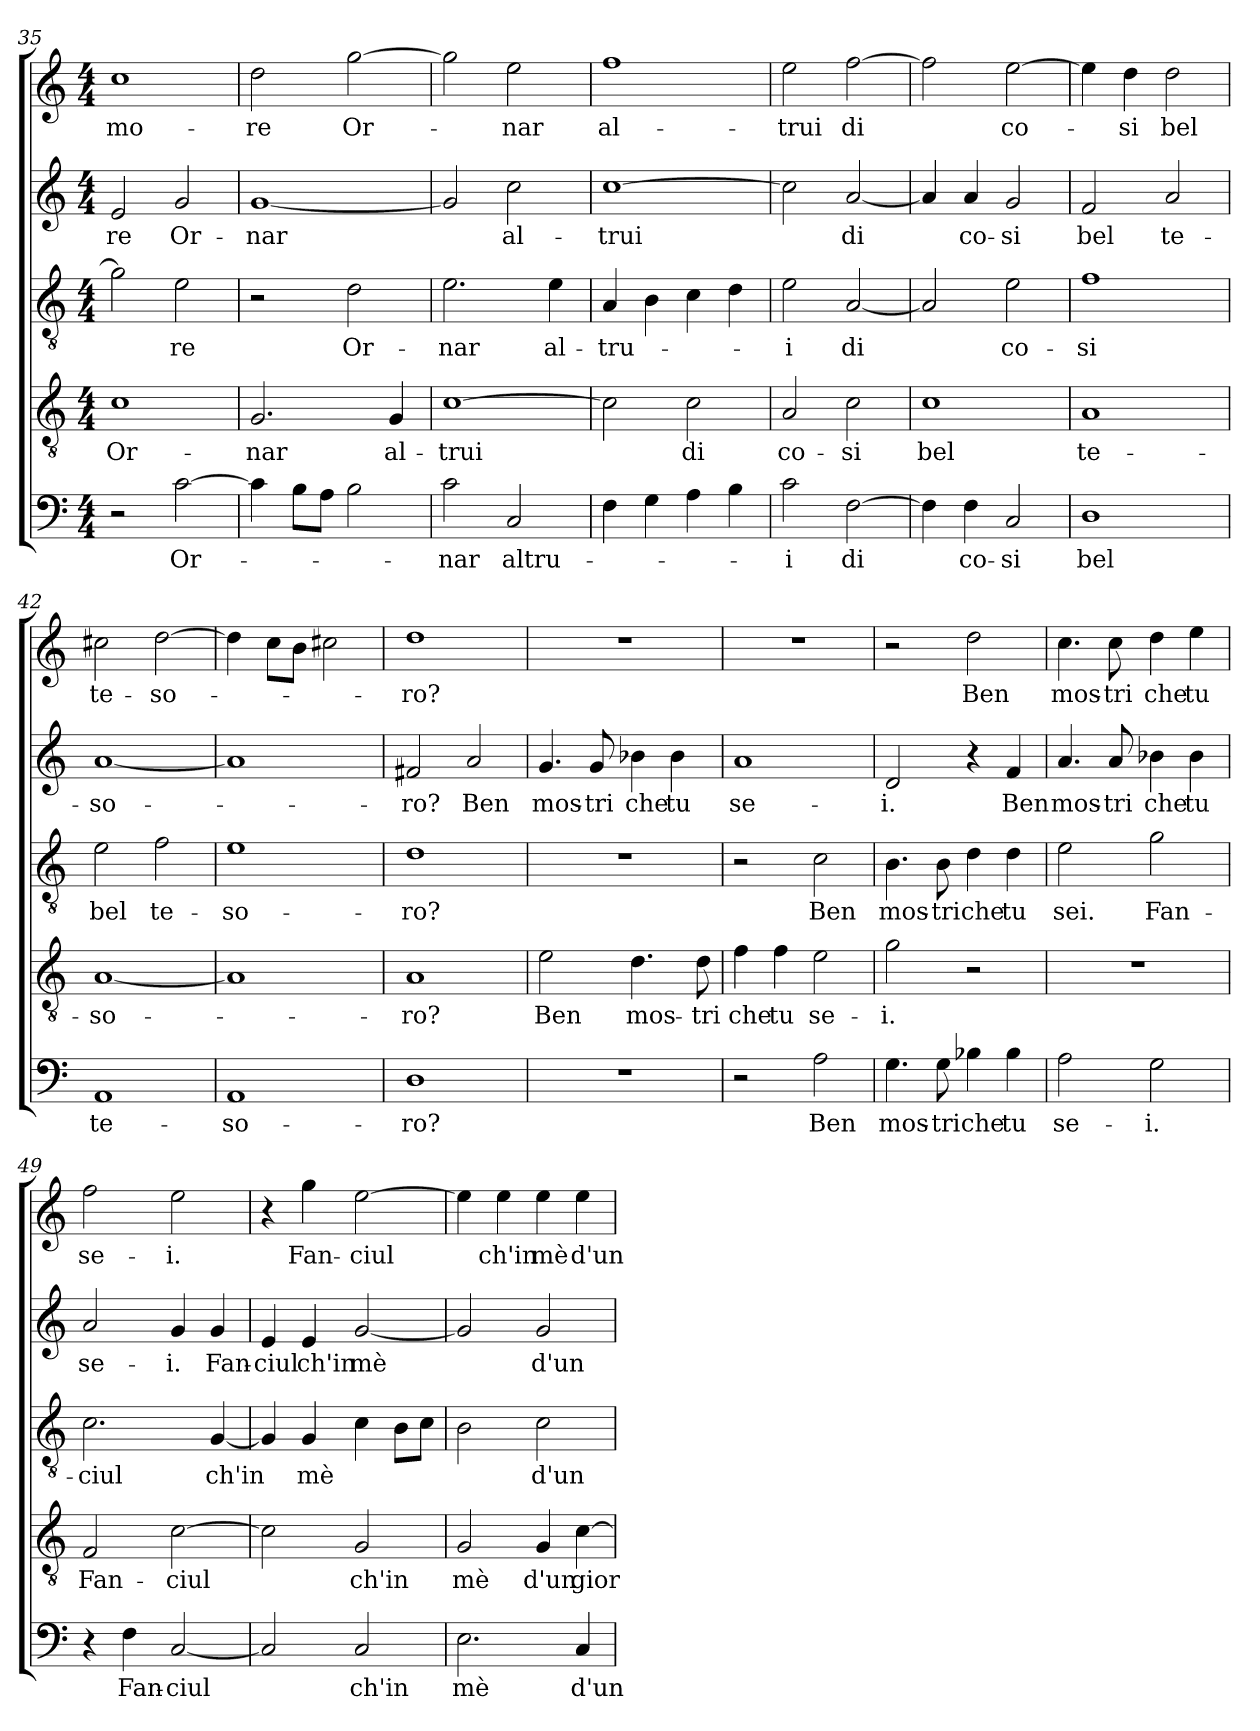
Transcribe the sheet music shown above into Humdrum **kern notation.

**kern	**text	**kern	**text	**kern	**text	**kern	**text	**kern	**text
*part5	*part5	*part4	*part4	*part3	*part3	*part2	*part2	*part1	*part1
*staff5	*staff5	*staff4	*staff4	*staff3	*staff3	*staff2	*staff2	*staff1	*staff1
*clefF4	*	*clefGv2	*	*clefGv2	*	*clefG2	*	*clefG2	*
*k[]	*	*k[]	*	*k[]	*	*k[]	*	*k[]	*
*M4/4	*	*M4/4	*	*M4/4	*	*M4/4	*	*M4/4	*
=35	=35	=35	=35	=35	=35	=35	=35	=35	=35
2r	.	1c\	Or-	2g\]	.	2e/	re	1cc\	mo-
[2c\	Or-	.	.	2e\	re	2g/	Or-	.	.
=36	=36	=36	=36	=36	=36	=36	=36	=36	=36
4c\]	.	2.G/	nar	2r	.	[1g/	nar	2dd\	re
8B\L	.	.	.	.	.	.	.	.	.
8A\J	.	.	.	.	.	.	.	.	.
2B\	.	.	.	2d\	Or-	.	.	[2gg\	Or-
.	.	4G/	al-	.	.	.	.	.	.
=37	=37	=37	=37	=37	=37	=37	=37	=37	=37
2c\	nar	[1c\	trui	2.e\	nar	2g/]	.	2gg\]	.
2C/	altru-	.	.	.	.	2cc\	al-	2ee\	nar
.	.	.	.	4e\	al-	.	.	.	.
=38	=38	=38	=38	=38	=38	=38	=38	=38	=38
4F\	.	2c\]	.	4A/	tru-	[1cc\	trui	1ff\	al-
4G\	.	.	.	4B\	.	.	.	.	.
4A\	.	2c\	di	4c\	.	.	.	.	.
4B\	.	.	.	4d\	.	.	.	.	.
=39	=39	=39	=39	=39	=39	=39	=39	=39	=39
2c\	i	2A/	co-	2e\	i	2cc\]	.	2ee\	trui
[2F\	di	2c\	si	[2A/	di	[2a/	di	[2ff\	di
=40	=40	=40	=40	=40	=40	=40	=40	=40	=40
4F\]	.	1c\	bel	2A/]	.	4a/]	.	2ff\]	.
4F\	co-	.	.	.	.	4a/	co-	.	.
2C/	si	.	.	2e\	co-	2g/	si	[2ee\	co-
=41	=41	=41	=41	=41	=41	=41	=41	=41	=41
1D\	bel	1A/	te-	1f\	si	2f/	bel	4ee\]	.
.	.	.	.	.	.	.	.	4dd\	si
.	.	.	.	.	.	2a/	te-	2dd\	bel
=42	=42	=42	=42	=42	=42	=42	=42	=42	=42
1AA/	te-	[1A/	so-	2e\	bel	[1a/	so-	2cc#X\	te-
.	.	.	.	2f\	te-	.	.	[2dd\	so-
=43	=43	=43	=43	=43	=43	=43	=43	=43	=43
1AA/	so-	1A/]	.	1e\	so-	1a/]	.	4dd\]	.
.	.	.	.	.	.	.	.	8cc\L	.
.	.	.	.	.	.	.	.	8b\J	.
.	.	.	.	.	.	.	.	2cc#X\	.
=44	=44	=44	=44	=44	=44	=44	=44	=44	=44
1D\	ro?	1A/	ro?	1d\	ro?	2f#X/	ro?	1dd\	ro?
.	.	.	.	.	.	2a/	Ben	.	.
=45	=45	=45	=45	=45	=45	=45	=45	=45	=45
1r	.	2e\	Ben	1r	.	4.g/	mos-	1r	.
.	.	.	.	.	.	8g/	tri	.	.
.	.	4.d\	mos-	.	.	4b-X\	che	.	.
.	.	.	.	.	.	4b-\	tu	.	.
.	.	8d\	tri	.	.	.	.	.	.
=46	=46	=46	=46	=46	=46	=46	=46	=46	=46
2r	.	4f\	che	2r	.	1a/	se-	1r	.
.	.	4f\	tu	.	.	.	.	.	.
2A\	Ben	2e\	se-	2c\	Ben	.	.	.	.
=47	=47	=47	=47	=47	=47	=47	=47	=47	=47
4.G\	mos-	2g\	i.	4.B\	mos-	2d/	i.	2r	.
8G\	tri	.	.	8B\	tri	.	.	.	.
4B-X\	che	2r	.	4d\	che	4r	.	2dd\	Ben
4B-\	tu	.	.	4d\	tu	4f/	Ben	.	.
=48	=48	=48	=48	=48	=48	=48	=48	=48	=48
2A\	se-	1r	.	2e\	sei.	4.a/	mos-	4.cc\	mos-
.	.	.	.	.	.	8a/	tri	8cc\	tri
2G\	i.	.	.	2g\	Fan-	4b-X\	che	4dd\	che
.	.	.	.	.	.	4b-\	tu	4ee\	tu
=49	=49	=49	=49	=49	=49	=49	=49	=49	=49
4r	.	2F/	Fan-	2.c\	ciul	2a/	se-	2ff\	se-
4F\	Fan-	.	.	.	.	.	.	.	.
[2C/	ciul	[2c\	ciul	.	.	4g/	i.	2ee\	i.
.	.	.	.	[4G/	ch'in	4g/	Fan-	.	.
=50	=50	=50	=50	=50	=50	=50	=50	=50	=50
2C/]	.	2c\]	.	4G/]	.	4e/	ciul	4r	.
.	.	.	.	4G/	mè	4e/	ch'in	4gg\	Fan-
2C/	ch'in	2G/	ch'in	4c\	.	[2g/	mè	[2ee\	ciul
.	.	.	.	8B\L	.	.	.	.	.
.	.	.	.	8c\J	.	.	.	.	.
=51	=51	=51	=51	=51	=51	=51	=51	=51	=51
2.E\	mè	2G/	mè	2B\	.	2g/]	.	4ee\]	.
.	.	.	.	.	.	.	.	4ee\	ch'in
.	.	4G/	d'un	2c\	d'un	2g/	d'un	4ee\	mè
4C/	d'un	[4c\	gior-	.	.	.	.	4ee\	d'un
=	=	=	=	=	=	=	=	=	=
*-	*-	*-	*-	*-	*-	*-	*-	*-	*-
